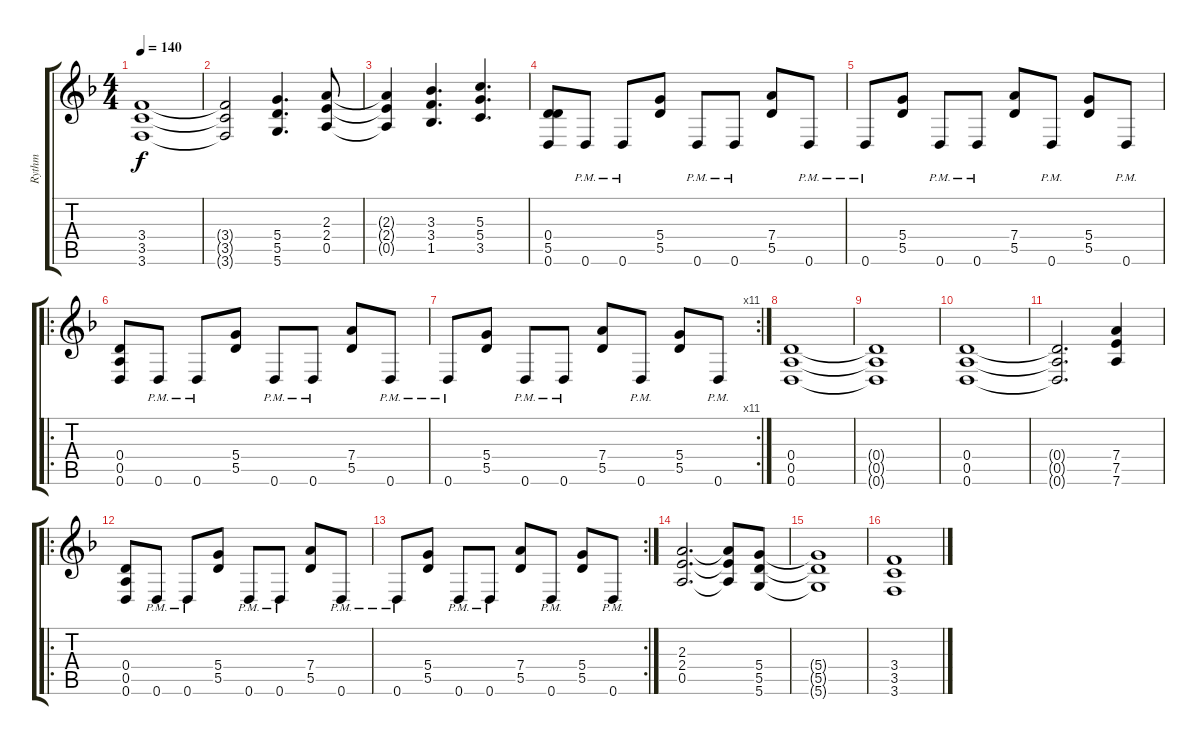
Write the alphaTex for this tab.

\track ("Rythm" "Rythm") {instrument overdrivenguitar}
\staff {score tabs}
\tuning (E4 B3 G3 D3 A2 D2) {hide}
\ts (4 4)
\tempo 140
\clef g2
\ks dminor
(3.4{t} 3.5{t} 3.6{t}).1{dy f} |
(3.4{t} 3.5{t} 3.6{t}).2 (5.4 5.5 5.6).4{d} (2.3 2.4 0.5).8 |
(2.3{t} 2.4{t} 0.5{t}).4 (3.3 3.4 1.5).4{d} (5.3 5.4 3.5).4{d} |
(0.4 5.5 0.6).8 0.6{pm}.8 0.6{pm}.8 (5.4 5.5).8 0.6{pm}.8 0.6{pm}.8 (7.4 5.5).8 0.6{pm}.8 |
0.6{pm}.8 (5.4 5.5).8 0.6{pm}.8 0.6{pm}.8 (7.4 5.5).8 0.6{pm}.8 (5.4 5.5).8 0.6{pm}.8 |
\ro
(0.4 0.5 0.6).8 0.6{pm}.8 0.6{pm}.8 (5.4 5.5).8 0.6{pm}.8 0.6{pm}.8 (7.4 5.5).8 0.6{pm}.8 |
\rc 11
0.6{pm}.8 (5.4 5.5).8 0.6{pm}.8 0.6{pm}.8 (7.4 5.5).8 0.6{pm}.8 (5.4 5.5).8 0.6{pm}.8 |
(0.4 0.5 0.6).1 |
(0.4{t} 0.5{t} 0.6{t}).1 |
(0.4 0.5 0.6).1 |
(0.4{t} 0.5{t} 0.6{t}).2{d} (7.4 7.5 7.6).4 |
\ro
(0.4 0.5 0.6).8 0.6{pm}.8 0.6{pm}.8 (5.4 5.5).8 0.6{pm}.8 0.6{pm}.8 (7.4 5.5).8 0.6{pm}.8 |
\rc 2
0.6{pm}.8 (5.4 5.5).8 0.6{pm}.8 0.6{pm}.8 (7.4 5.5).8 0.6{pm}.8 (5.4 5.5).8 0.6{pm}.8 |
(2.3 2.4 0.5).2{d} (2.3{t} 2.4{t} 0.5{t}).8 (5.4 5.5 5.6).8 |
(5.4{t} 5.5{t} 5.6{t}).1 |
(3.4 3.5 3.6).1
